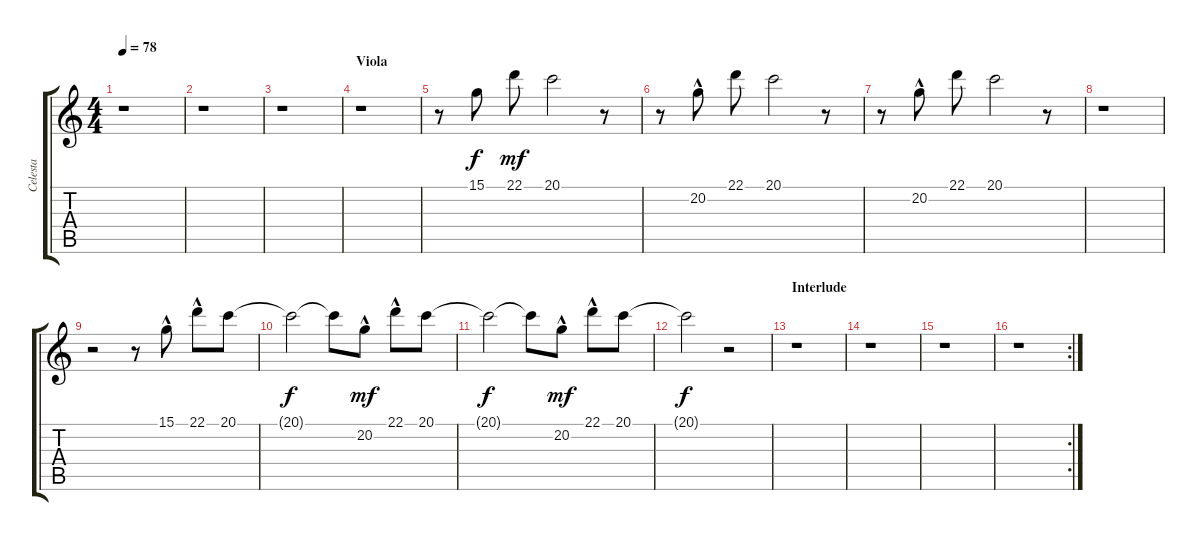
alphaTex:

\track ("Celesta" "Celesta") {instrument celesta}
\staff {score tabs}
\tuning (E4 B3 G3 D3 A2 E2) {hide}
\ts (4 4)
\tempo 78
\clef g2
\ks c
r.1{dy f} |
r.1 |
r.1 |
\section ("" "Viola")
r.1 |
r.8 15.1.8 22.1.8{dy mf} 20.1.2 r.8 |
r.8 20.2{hac}.8 22.1.8 20.1.2 r.8 |
r.8 20.2{hac}.8 22.1.8 20.1.2 r.8 |
r.1 |
r.2 r.8 15.1{hac}.8 22.1{hac}.8 20.1.8 |
20.1{t}.2{dy f} 20.1{t}.8 20.2{hac}.8{dy mf} 22.1{hac}.8 20.1.8 |
20.1{t}.2{dy f} 20.1{t}.8 20.2{hac}.8{dy mf} 22.1{hac}.8 20.1.8 |
20.1{t}.2{dy f} r.2 |
\section ("" "Interlude")
r.1 |
r.1 |
r.1 |
\rc 2
r.1
